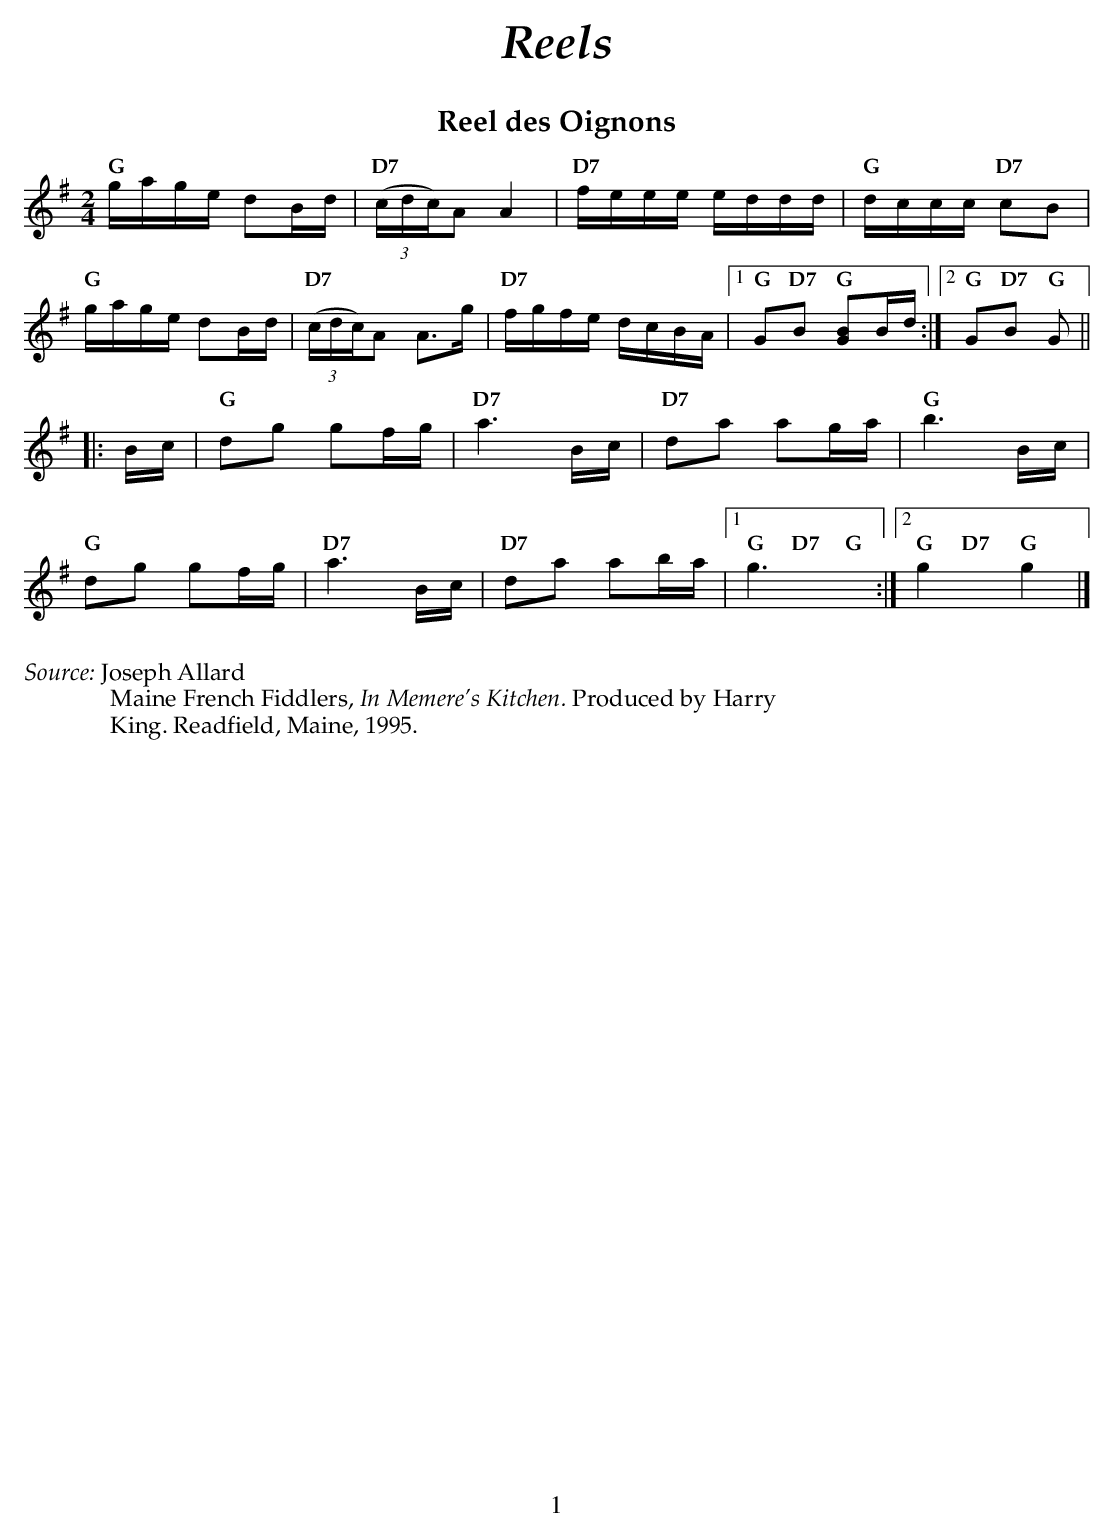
X:1
T:Reel des Oignons
M:2/4
L:1/16
K:G
"G" gage d2Bd | "D7" ((3cdc)A2 A4    | "D7" feee eddd | "G" dccc "D7" c2B2 |
"G" gage d2Bd    | "D7" ((3cdc)A2 A2>g2 | "D7" fgfe dcBA |1\
"G" G2"D7"B2 "G" [GB]2Bd       :|2     "G" G2"D7"B2 "G" G2 ||
|:Bc |\
"G" d2g2 g2fg    | "D7" a6Bc    | "D7" d2a2 a2ga | "G" b6Bc |
"G" d2g2 g2fg    | "D7" a6Bc    | "D7" d2a2 a2ba |1\
(& g6 & "G" x2"D7" x2"G" x2 &) :|2 (& g4 g4 & "G" x2"D7" x2"G" x4 &) |]
